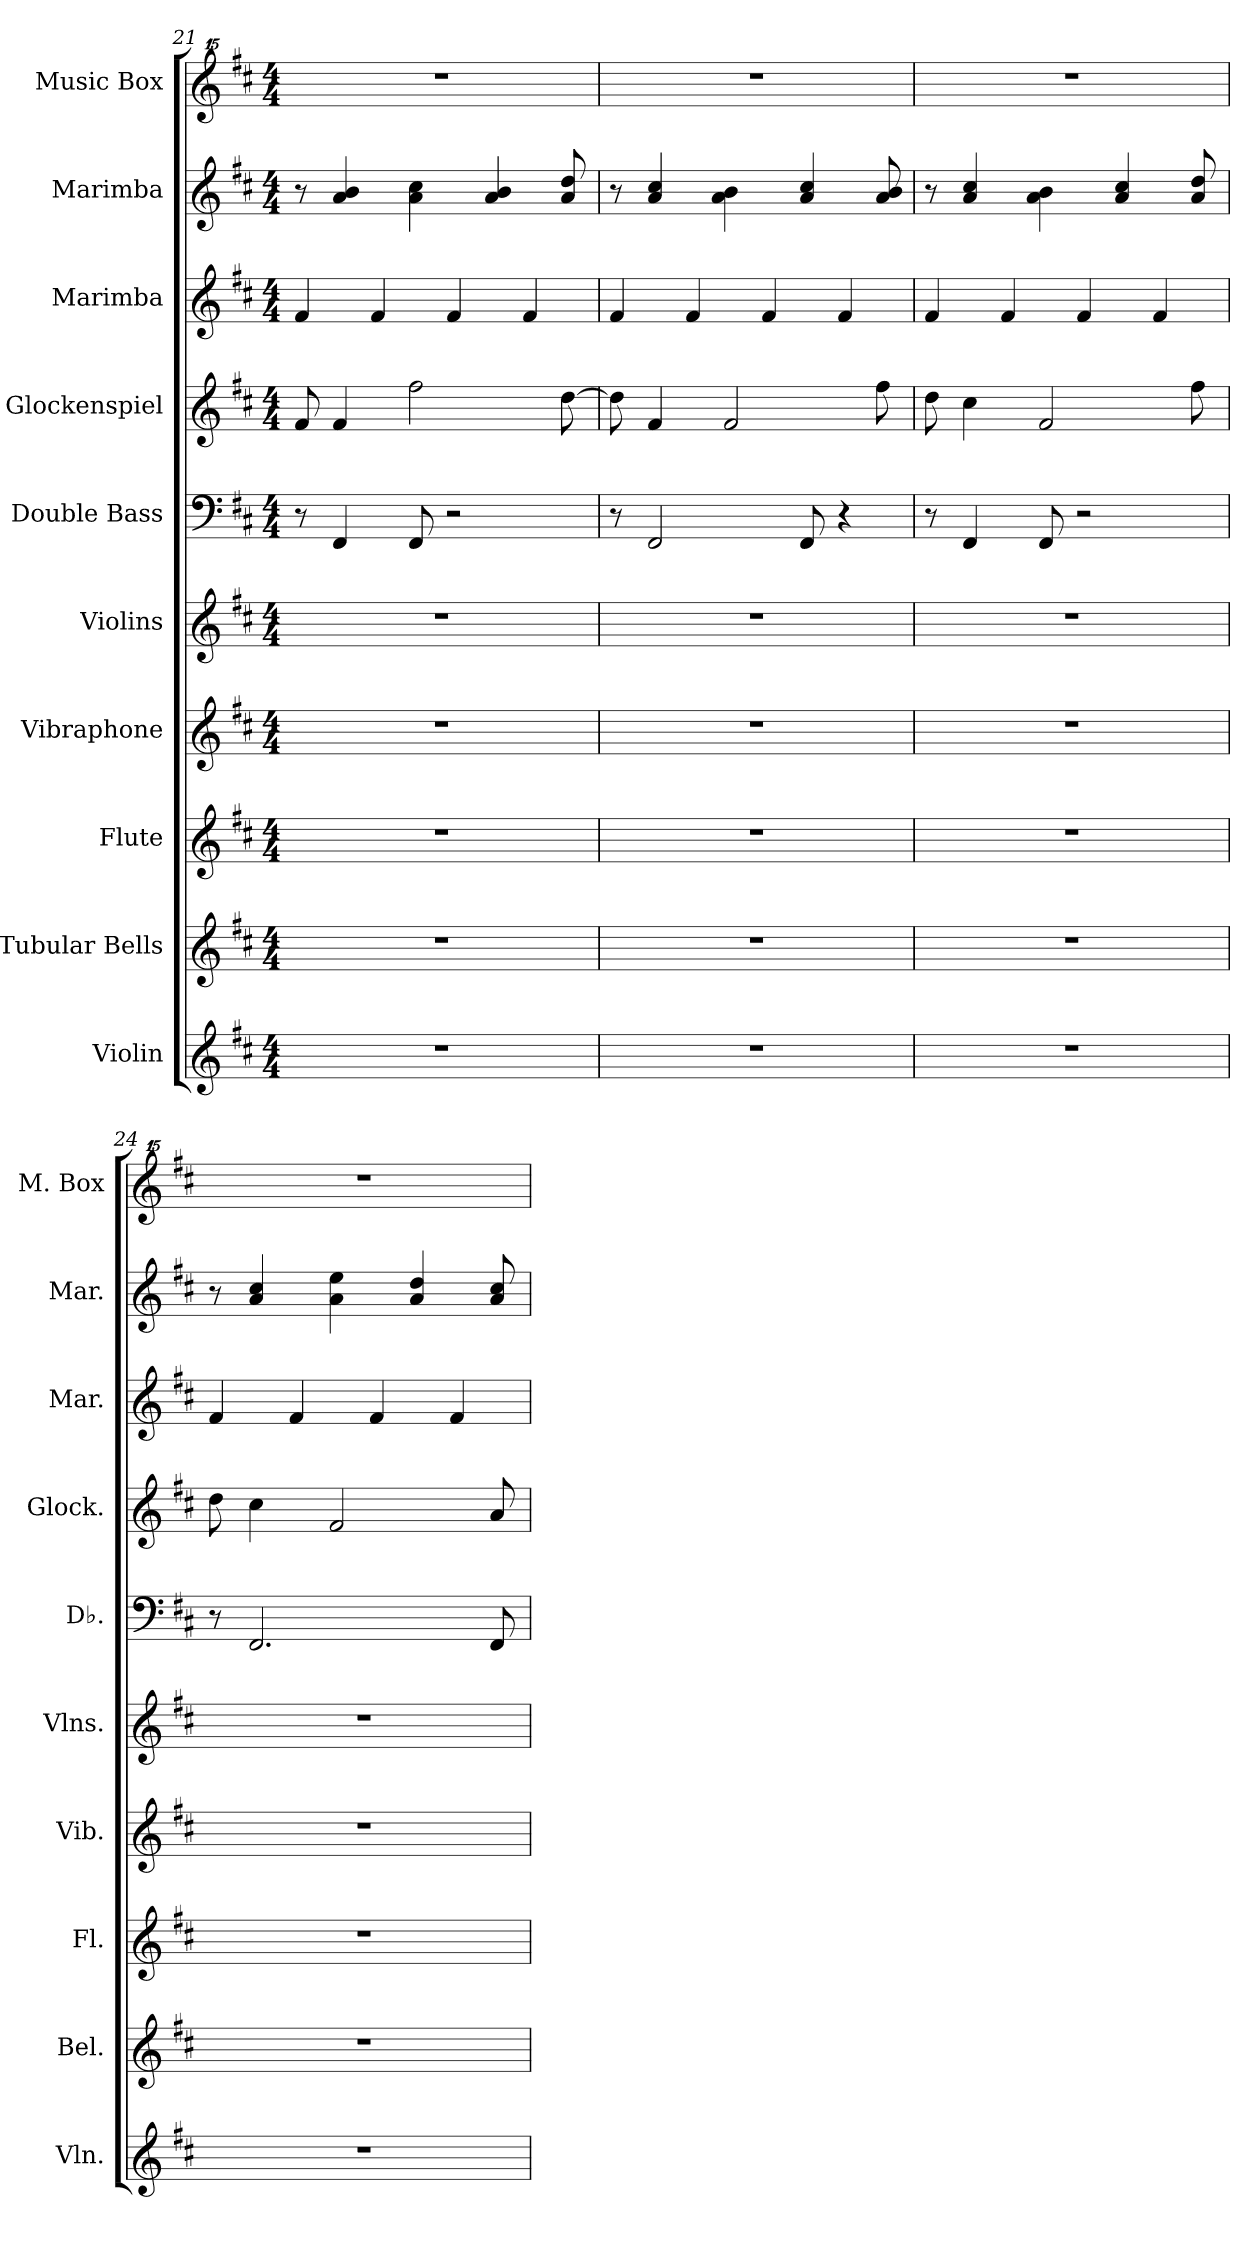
**kern	**kern	**kern	**kern	**kern	**kern	**kern	**kern	**kern	**kern
*part10	*part9	*part8	*part7	*part6	*part5	*part4	*part3	*part2	*part1
*staff10	*staff9	*staff8	*staff7	*staff6	*staff5	*staff4	*staff3	*staff2	*staff1
*I"Violin	*I"Tubular Bells	*I"Flute	*I"Vibraphone	*I"Violins	*I"Double Bass	*I"Glockenspiel	*I"Marimba	*I"Marimba	*I"Music Box
*I'Vln.	*I'Bel.	*I'Fl.	*I'Vib.	*I'Vlns.	*I'Db.	*I'Glock.	*I'Mar.	*I'Mar.	*I'M. Box
*clefG2	*clefG2	*clefG2	*clefG2	*clefG2	*clefF4	*clefG2	*clefG2	*clefG2	*clefG^^2
*	*	*	*	*	*ITrd7c12	*ITrd-14c-24	*	*	*
*k[f#c#]	*k[f#c#]	*k[f#c#]	*k[f#c#]	*k[f#c#]	*k[f#c#]	*k[f#c#]	*k[f#c#]	*k[f#c#]	*k[f#c#]
*M4/4	*M4/4	*M4/4	*M4/4	*M4/4	*M4/4	*M4/4	*M4/4	*M4/4	*M4/4
=21	=21	=21	=21	=21	=21	=21	=21	=21	=21
1r	1r	1r	1r	1r	8r	8fff#/	4f#/	8r	1r
.	.	.	.	.	4FFF#/	4fff#/	.	4a/ 4b/	.
.	.	.	.	.	.	.	4f#/	.	.
.	.	.	.	.	8FFF#/	2ffff#\	.	4a\ 4cc#\	.
.	.	.	.	.	2r	.	4f#/	.	.
.	.	.	.	.	.	.	.	4a/ 4b/	.
.	.	.	.	.	.	.	4f#/	.	.
.	.	.	.	.	.	[8dddd\	.	8a/ 8dd/	.
=22	=22	=22	=22	=22	=22	=22	=22	=22	=22
1r	1r	1r	1r	1r	8r	8dddd\]	4f#/	8r	1r
.	.	.	.	.	2FFF#/	4fff#/	.	4a/ 4cc#/	.
.	.	.	.	.	.	.	4f#/	.	.
.	.	.	.	.	.	2fff#/	.	4a\ 4b\	.
.	.	.	.	.	.	.	4f#/	.	.
.	.	.	.	.	8FFF#/	.	.	4a/ 4cc#/	.
.	.	.	.	.	4r	.	4f#/	.	.
.	.	.	.	.	.	8ffff#\	.	8a/ 8b/	.
=23	=23	=23	=23	=23	=23	=23	=23	=23	=23
1r	1r	1r	1r	1r	8r	8dddd\	4f#/	8r	1r
.	.	.	.	.	4FFF#/	4cccc#\	.	4a/ 4cc#/	.
.	.	.	.	.	.	.	4f#/	.	.
.	.	.	.	.	8FFF#/	2fff#/	.	4a\ 4b\	.
.	.	.	.	.	2r	.	4f#/	.	.
.	.	.	.	.	.	.	.	4a/ 4cc#/	.
.	.	.	.	.	.	.	4f#/	.	.
.	.	.	.	.	.	8ffff#\	.	8a/ 8dd/	.
=24	=24	=24	=24	=24	=24	=24	=24	=24	=24
1r	1r	1r	1r	1r	8r	8dddd\	4f#/	8r	1r
.	.	.	.	.	2.FFF#/	4cccc#\	.	4a/ 4cc#/	.
.	.	.	.	.	.	.	4f#/	.	.
.	.	.	.	.	.	2fff#/	.	4a\ 4ee\	.
.	.	.	.	.	.	.	4f#/	.	.
.	.	.	.	.	.	.	.	4a/ 4dd/	.
.	.	.	.	.	.	.	4f#/	.	.
.	.	.	.	.	8FFF#/	8aaa/	.	8a/ 8cc#/	.
=	=	=	=	=	=	=	=	=	=
*-	*-	*-	*-	*-	*-	*-	*-	*-	*-
